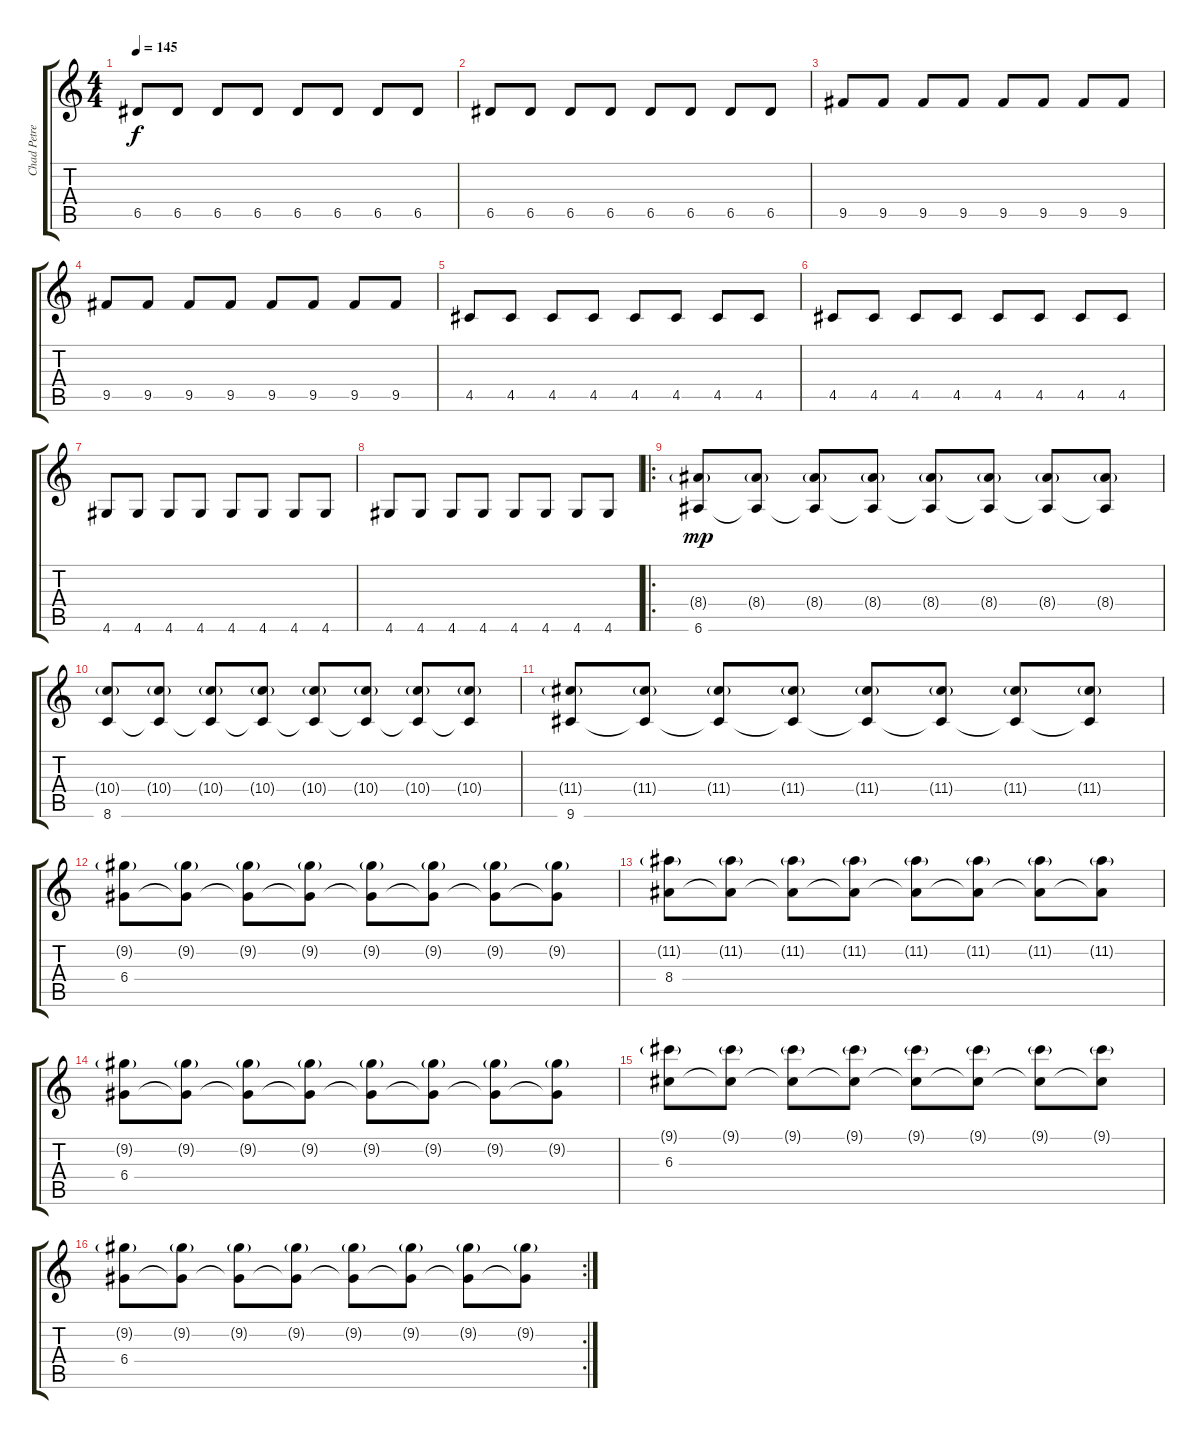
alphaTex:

\track ("Chad Petree" "Chad Petre") {instrument electricguitarmuted}
\staff {score tabs}
\tuning (E4 B3 G3 D3 A2 E2) {hide}
\ts (4 4)
\tempo 145
\clef g2
\ks c
6.5.8{dy f} 6.5.8 6.5.8 6.5.8 6.5.8 6.5.8 6.5.8 6.5.8 |
6.5.8 6.5.8 6.5.8 6.5.8 6.5.8 6.5.8 6.5.8 6.5.8 |
9.5.8 9.5.8 9.5.8 9.5.8 9.5.8 9.5.8 9.5.8 9.5.8 |
9.5.8 9.5.8 9.5.8 9.5.8 9.5.8 9.5.8 9.5.8 9.5.8 |
4.5.8 4.5.8 4.5.8 4.5.8 4.5.8 4.5.8 4.5.8 4.5.8 |
4.5.8 4.5.8 4.5.8 4.5.8 4.5.8 4.5.8 4.5.8 4.5.8 |
4.6.8 4.6.8 4.6.8 4.6.8 4.6.8 4.6.8 4.6.8 4.6.8 |
4.6.8 4.6.8 4.6.8 4.6.8 4.6.8 4.6.8 4.6.8 4.6.8 |
\ro
(8.4{g} 6.6).8{dy mp volume 15 instrument lead2sawtooth} (8.4{g} 6.6{t}).8 (8.4{g} 6.6{t}).8 (8.4{g} 6.6{t}).8 (8.4{g} 6.6{t}).8 (8.4{g} 6.6{t}).8 (8.4{g} 6.6{t}).8 (8.4{g} 6.6{t}).8 |
(10.4{g} 8.6).8 (10.4{g} 8.6{t}).8 (10.4{g} 8.6{t}).8 (10.4{g} 8.6{t}).8 (10.4{g} 8.6{t}).8 (10.4{g} 8.6{t}).8 (10.4{g} 8.6{t}).8 (10.4{g} 8.6{t}).8 |
(11.4{g} 9.6).8 (11.4{g} 9.6{t}).8 (11.4{g} 9.6{t}).8 (11.4{g} 9.6{t}).8 (11.4{g} 9.6{t}).8 (11.4{g} 9.6{t}).8 (11.4{g} 9.6{t}).8 (11.4{g} 9.6{t}).8 |
(9.2{g} 6.4).8 (9.2{g} 6.4{t}).8 (9.2{g} 6.4{t}).8 (9.2{g} 6.4{t}).8 (9.2{g} 6.4{t}).8 (9.2{g} 6.4{t}).8 (9.2{g} 6.4{t}).8 (9.2{g} 6.4{t}).8 |
(11.2{g} 8.4).8 (11.2{g} 8.4{t}).8 (11.2{g} 8.4{t}).8 (11.2{g} 8.4{t}).8 (11.2{g} 8.4{t}).8 (11.2{g} 8.4{t}).8 (11.2{g} 8.4{t}).8 (11.2{g} 8.4{t}).8 |
(9.2{g} 6.4).8 (9.2{g} 6.4{t}).8 (9.2{g} 6.4{t}).8 (9.2{g} 6.4{t}).8 (9.2{g} 6.4{t}).8 (9.2{g} 6.4{t}).8 (9.2{g} 6.4{t}).8 (9.2{g} 6.4{t}).8 |
(9.1{g} 6.3).8 (9.1{g} 6.3{t}).8 (9.1{g} 6.3{t}).8 (9.1{g} 6.3{t}).8 (9.1{g} 6.3{t}).8 (9.1{g} 6.3{t}).8 (9.1{g} 6.3{t}).8 (9.1{g} 6.3{t}).8 |
\rc 2
(9.2{g} 6.4).8 (9.2{g} 6.4{t}).8 (9.2{g} 6.4{t}).8 (9.2{g} 6.4{t}).8 (9.2{g} 6.4{t}).8 (9.2{g} 6.4{t}).8 (9.2{g} 6.4{t}).8 (9.2{g} 6.4{t}).8
